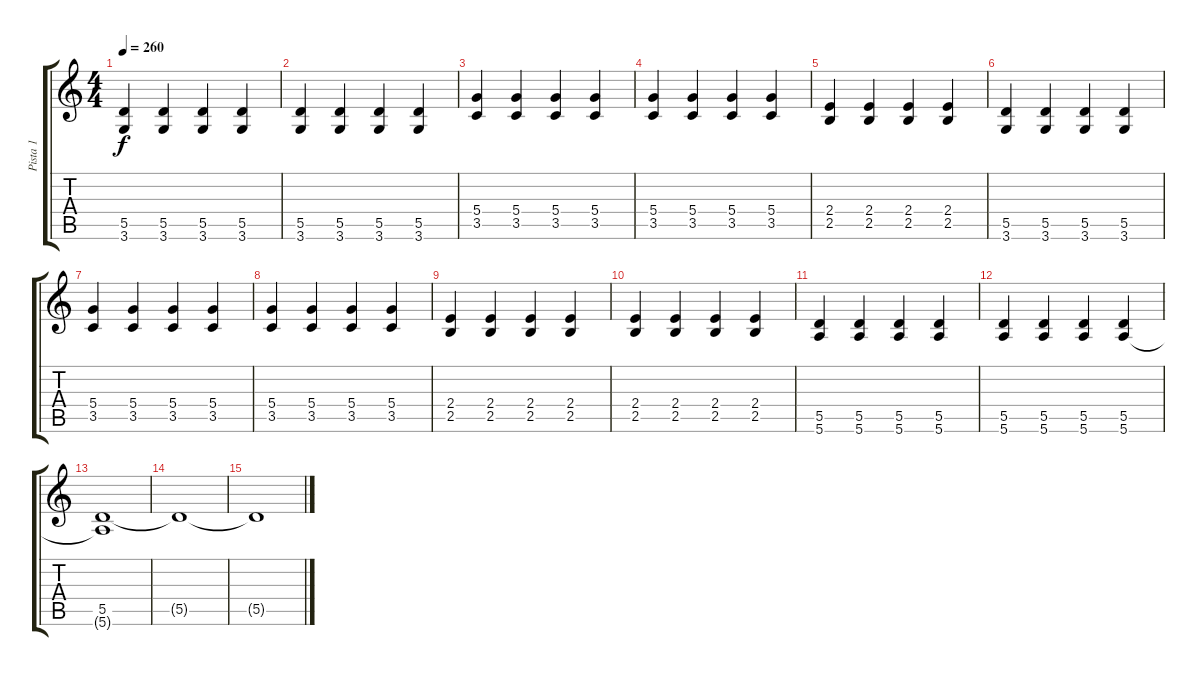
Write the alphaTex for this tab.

\track ("Pista 1" "Pista 1") {instrument electricguitarmuted}
\staff {score tabs}
\tuning (E4 B3 G3 D3 A2 E2) {hide}
\ts (4 4)
\tempo 260
\clef g2
\ks c
(5.5 3.6).4{dy f} (5.5 3.6).4 (5.5 3.6).4 (5.5 3.6).4 |
(5.5 3.6).4 (5.5 3.6).4 (5.5 3.6).4 (5.5 3.6).4 |
(5.4 3.5).4 (5.4 3.5).4 (5.4 3.5).4 (5.4 3.5).4 |
(5.4 3.5).4 (5.4 3.5).4 (5.4 3.5).4 (5.4 3.5).4 |
(2.4 2.5).4 (2.4 2.5).4 (2.4 2.5).4 (2.4 2.5).4 |
(5.5 3.6).4 (5.5 3.6).4 (5.5 3.6).4 (5.5 3.6).4 |
(5.4 3.5).4 (5.4 3.5).4 (5.4 3.5).4 (5.4 3.5).4 |
(5.4 3.5).4 (5.4 3.5).4 (5.4 3.5).4 (5.4 3.5).4 |
(2.4 2.5).4 (2.4 2.5).4 (2.4 2.5).4 (2.4 2.5).4 |
(2.4 2.5).4 (2.4 2.5).4 (2.4 2.5).4 (2.4 2.5).4 |
(5.5 5.6).4 (5.5 5.6).4 (5.5 5.6).4 (5.5 5.6).4 |
(5.5 5.6).4 (5.5 5.6).4 (5.5 5.6).4 (5.5 5.6).4 |
(5.5 5.6{t}).1 |
5.5{t}.1 |
5.5{t}.1
